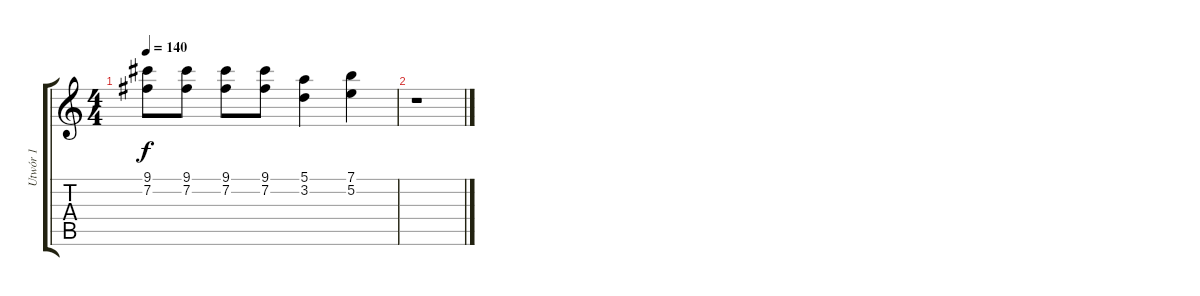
\track ("Utwór 1" "Utwór 1") {instrument distortionguitar}
\staff {score tabs}
\tuning (E4 B3 G3 D3 A2 E2) {hide}
\ts (4 4)
\tempo 140
\clef g2
\ks c
(9.1 7.2).8{dy f} (9.1 7.2).8 (9.1 7.2).8 (9.1 7.2).8 (5.1 3.2).4 (7.1 5.2).4 |
r.1
